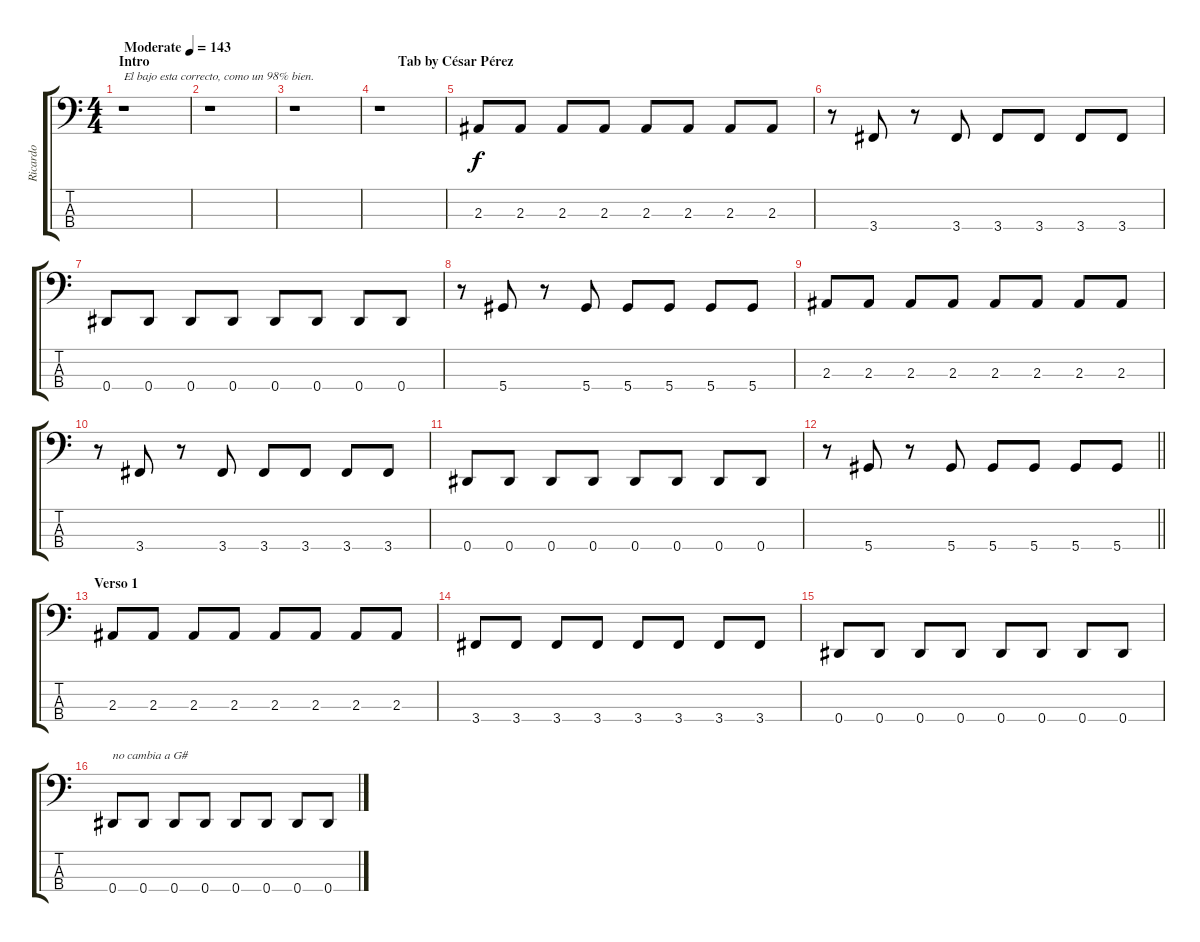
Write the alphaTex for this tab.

\track ("Ricardo" "Ricardo") {instrument electricbasspick}
\staff {score tabs}
\tuning (Gb2 Db2 Ab1 Eb1) {hide}
\ts (4 4)
\section ("" "Intro                                                                       Tab by César Pérez")
\tempo (143 "Moderate")
\clef f4
\ks c
r.1{txt "El bajo esta correcto, como un 98% bien." dy f instrument electricbasspick} |
r.1 |
r.1 |
r.1 |
2.3.8 2.3.8 2.3.8 2.3.8 2.3.8 2.3.8 2.3.8 2.3.8 |
r.8 3.4.8 r.8 3.4.8 3.4.8 3.4.8 3.4.8 3.4.8 |
0.4.8 0.4.8 0.4.8 0.4.8 0.4.8 0.4.8 0.4.8 0.4.8 |
r.8 5.4.8 r.8 5.4.8 5.4.8 5.4.8 5.4.8 5.4.8 |
2.3.8 2.3.8 2.3.8 2.3.8 2.3.8 2.3.8 2.3.8 2.3.8 |
r.8 3.4.8 r.8 3.4.8 3.4.8 3.4.8 3.4.8 3.4.8 |
0.4.8 0.4.8 0.4.8 0.4.8 0.4.8 0.4.8 0.4.8 0.4.8 |
\barLineRight lightlight
r.8 5.4.8 r.8 5.4.8 5.4.8 5.4.8 5.4.8 5.4.8 |
\section ("" "Verso 1")
2.3.8 2.3.8 2.3.8 2.3.8 2.3.8 2.3.8 2.3.8 2.3.8 |
3.4.8 3.4.8 3.4.8 3.4.8 3.4.8 3.4.8 3.4.8 3.4.8 |
0.4.8 0.4.8 0.4.8 0.4.8 0.4.8 0.4.8 0.4.8 0.4.8 |
0.4.8{txt "no cambia a G#"} 0.4.8 0.4.8 0.4.8 0.4.8 0.4.8 0.4.8 0.4.8
